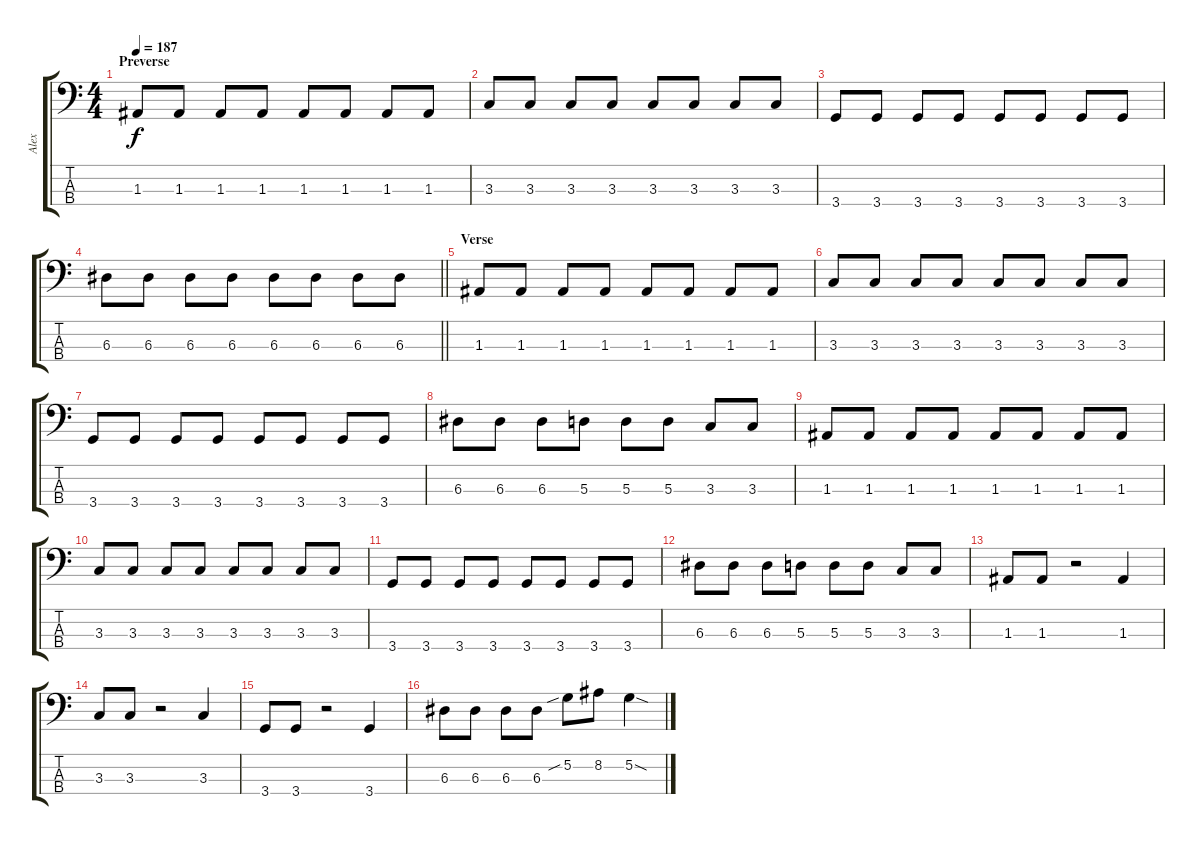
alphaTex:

\track ("Alex" "Alex") {instrument electricbassfinger}
\staff {score tabs}
\tuning (G2 D2 A1 E1) {hide}
\ts (4 4)
\section ("" "Preverse")
\tempo 187
\clef f4
\ks c
1.3.8{dy f} 1.3.8 1.3.8 1.3.8 1.3.8 1.3.8 1.3.8 1.3.8 |
3.3.8 3.3.8 3.3.8 3.3.8 3.3.8 3.3.8 3.3.8 3.3.8 |
3.4.8 3.4.8 3.4.8 3.4.8 3.4.8 3.4.8 3.4.8 3.4.8 |
\barLineRight lightlight
6.3.8 6.3.8 6.3.8 6.3.8 6.3.8 6.3.8 6.3.8 6.3.8 |
\section ("" "Verse")
1.3.8 1.3.8 1.3.8 1.3.8 1.3.8 1.3.8 1.3.8 1.3.8 |
3.3.8 3.3.8 3.3.8 3.3.8 3.3.8 3.3.8 3.3.8 3.3.8 |
3.4.8 3.4.8 3.4.8 3.4.8 3.4.8 3.4.8 3.4.8 3.4.8 |
6.3.8 6.3.8 6.3.8 5.3.8 5.3.8 5.3.8 3.3.8 3.3.8 |
1.3.8 1.3.8 1.3.8 1.3.8 1.3.8 1.3.8 1.3.8 1.3.8 |
3.3.8 3.3.8 3.3.8 3.3.8 3.3.8 3.3.8 3.3.8 3.3.8 |
3.4.8 3.4.8 3.4.8 3.4.8 3.4.8 3.4.8 3.4.8 3.4.8 |
6.3.8 6.3.8 6.3.8 5.3.8 5.3.8 5.3.8 3.3.8 3.3.8 |
1.3.8 1.3.8 r.2 1.3.4 |
3.3.8 3.3.8 r.2 3.3.4 |
3.4.8 3.4.8 r.2 3.4.4 |
6.3.8 6.3.8 6.3.8 6.3.8 5.2{sib}.8 8.2.8 5.2{sod}.4
